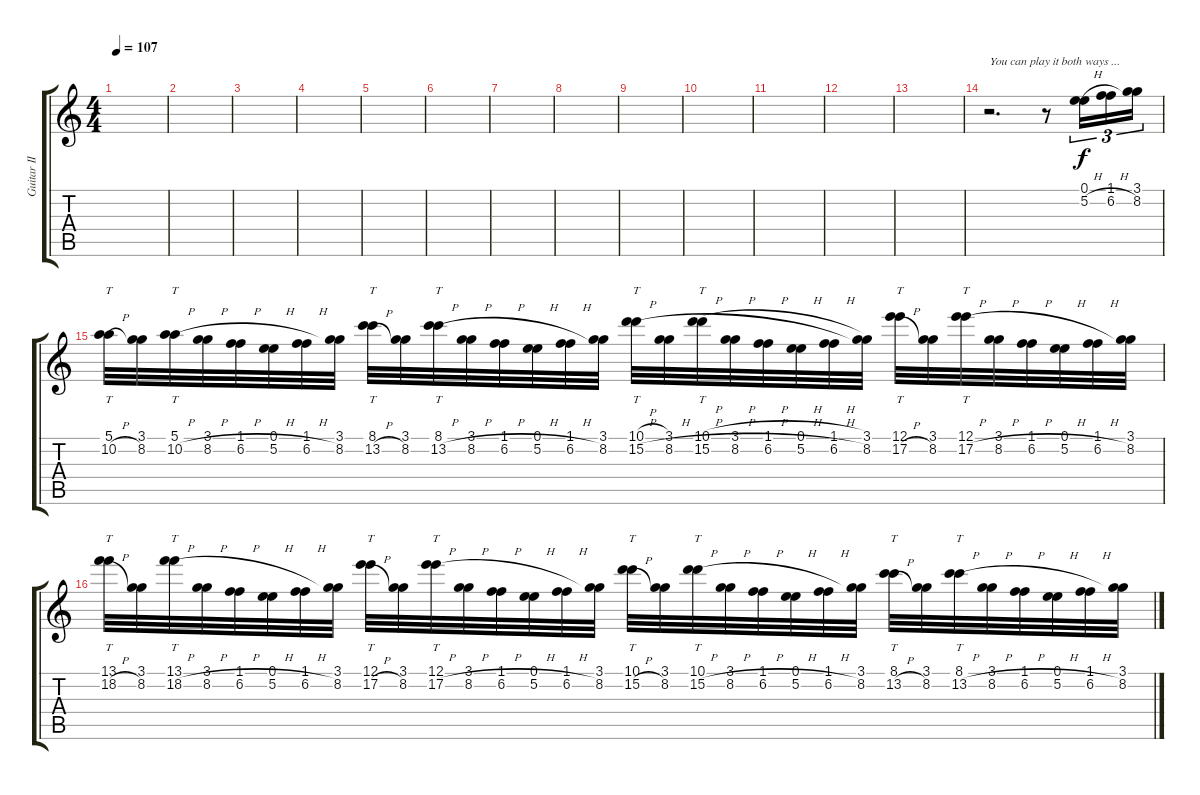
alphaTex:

\track ("Guitar II" "Guitar II") {instrument distortionguitar}
\staff {score tabs}
\tuning (E4 B3 G3 D3 A2 D2) {hide}
\ts (4 4)
\tempo 107
\clef g2
\ks c
|
|
|
|
|
|
|
|
|
|
|
|
|
r.2{d txt "You can play it both ways ..."} r.8 (0.1{h} 5.2{h}).16{tu (3 2)} (1.1{h} 6.2{h}).16{tu (3 2)} (3.1 8.2).16{tu (3 2)} |
(5.1{h} 10.2{h}).32{tt} (3.1 8.2).32 (5.1{h} 10.2{h}).32{tt} (3.1{h} 8.2{h}).32 (1.1{h} 6.2{h}).32 (0.1{h} 5.2{h}).32 (1.1{h} 6.2{h}).32 (3.1 8.2).32 (8.1{h} 13.2{h}).32{tt} (3.1 8.2).32 (8.1{h} 13.2{h}).32{tt} (3.1{h} 8.2{h}).32 (1.1{h} 6.2{h}).32 (0.1{h} 5.2{h}).32 (1.1{h} 6.2{h}).32 (3.1 8.2).32 (10.1{h} 15.2{h}).32{tt} (3.1 8.2{h}).32 (10.1{h} 15.2{h}).32{tt} (3.1{h} 8.2{h}).32 (1.1{h} 6.2{h}).32 (0.1{h} 5.2{h}).32 (1.1{h} 6.2{h}).32 (3.1 8.2).32 (12.1{h} 17.2{h}).32{tt} (3.1 8.2).32 (12.1{h} 17.2{h}).32{tt} (3.1{h} 8.2{h}).32 (1.1{h} 6.2{h}).32 (0.1{h} 5.2{h}).32 (1.1{h} 6.2{h}).32 (3.1 8.2).32 |
(13.1{h} 18.2{h}).32{tt} (3.1 8.2).32 (13.1{h} 18.2{h}).32{tt} (3.1{h} 8.2{h}).32 (1.1{h} 6.2{h}).32 (0.1{h} 5.2{h}).32 (1.1{h} 6.2{h}).32 (3.1 8.2).32 (12.1{h} 17.2{h}).32{tt} (3.1 8.2).32 (12.1{h} 17.2{h}).32{tt} (3.1{h} 8.2{h}).32 (1.1{h} 6.2{h}).32 (0.1{h} 5.2{h}).32 (1.1{h} 6.2{h}).32 (3.1 8.2).32 (10.1{h} 15.2{h}).32{tt} (3.1 8.2).32 (10.1{h} 15.2{h}).32{tt} (3.1{h} 8.2{h}).32 (1.1{h} 6.2{h}).32 (0.1{h} 5.2{h}).32 (1.1{h} 6.2{h}).32 (3.1 8.2).32 (8.1{h} 13.2{h}).32{tt} (3.1 8.2).32 (8.1{h} 13.2{h}).32{tt} (3.1{h} 8.2{h}).32 (1.1{h} 6.2{h}).32 (0.1{h} 5.2{h}).32 (1.1{h} 6.2{h}).32 (3.1 8.2).32
